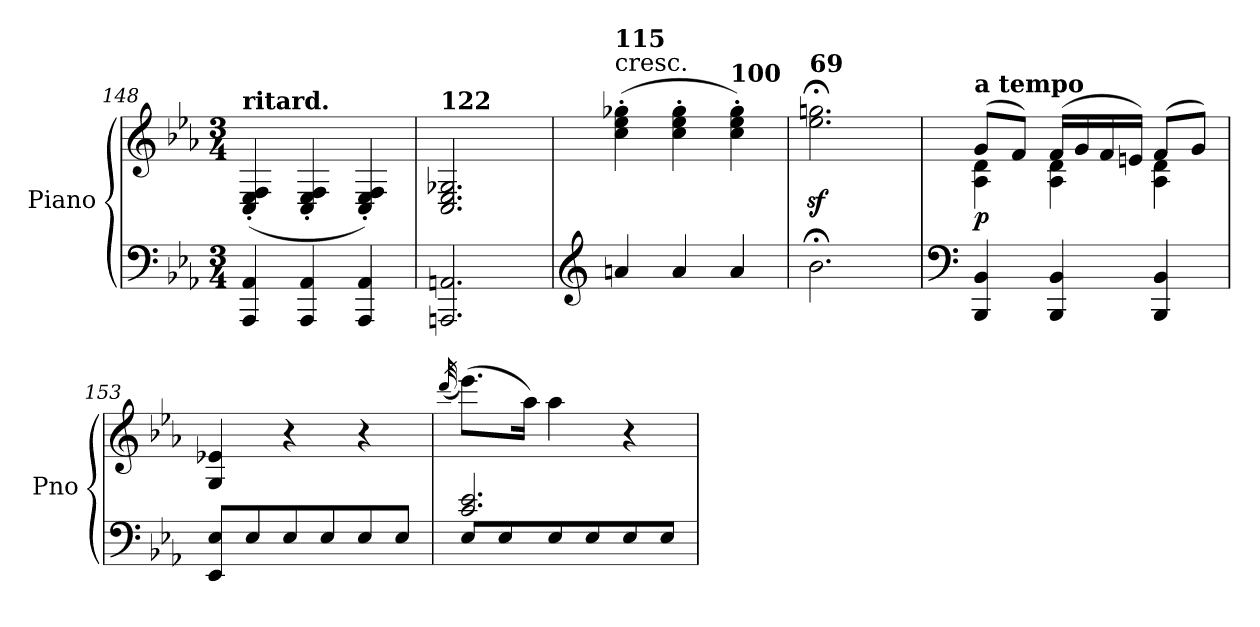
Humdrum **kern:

**kern	**kern	**dynam
*part1	*part1	*part1
*staff2	*staff1	*staff1/2
*I"Piano	*	*
*I'Pno	*	*
*clefF4	*clefG2	*
*k[b-e-a-]	*k[b-e-a-]	*
*E-:	*E-:	*
*M3/4	*M3/4	*
=148	=148	=148
!	!LO:TX:a:B:t=ritard.	!
4AAA-/ 4AA-/	(<4C/' 4E-/' 4F/'	.
4AAA-/ 4AA-/	4C/' 4E-/' 4F/'	.
4AAA-/ 4AA-/	4C/' 4E-/' 4F/')	.
=149	=149	=149
!	!LO:TX:a:B:t=122	!
2.AAAn/ 2.AAn/	2.C/ 2.E-/ 2.G-X/	.
=150	=150	=150
*clefG2	*	*
!	!LO:TX:a:t=cresc.	!
!	!LO:TX:a:B:t=115	!
4an/	(>4cc\' 4ee-\' 4gg-X\'	.
4a/	4cc\' 4ee-\' 4gg-\'	.
!	!LO:TX:a:B:t=100	!
4a/	4cc\' 4ee-\' 4gg-\')	.
=151	=151	=151
!	!LO:TX:a:B:t=69	!
2.b-;<\	2.ee-\z<;< 2.ggn\z<;<	.
!!LO:LB:g=z
=152	=152	=152
*clefF4	*	*
*	*^	*
!	!LO:TX:a:B:t=a tempo	!	!
!	!	!	!LO:DY:b
4BBB-/ 4BB-/	(>8g/L	4A-\ 4d\	p
.	8f/J)	.	.
4BBB-/ 4BB-/	(>16f/LL	4A-\ 4d\	.
.	16g/	.	.
.	16f/	.	.
.	16en/JJ)	.	.
4BBB-/ 4BB-/	(>8f/L	4A-\ 4d\	.
.	8g/J)	.	.
*	*v	*v	*
=153	=153	=153
8EE-/ 8E-/L	4G/ 4e-X/	.
8E-/	.	.
8E-/	4r	.
8E-/	.	.
8E-/	4r	.
8E-/J	.	.
=154	=154	=154
.	(<32qddd/	.
*^	*	*
8E-/L	2.c/ 2.e-/	(>8.eee-\L)	.
8E-/	.	.	.
.	.	16aa-\Jk)	.
8E-/	.	4aa-\	.
8E-/	.	.	.
8E-/	.	4r	.
8E-/J	.	.	.
*v	*v	*	*
=	=	=
*-	*-	*-
